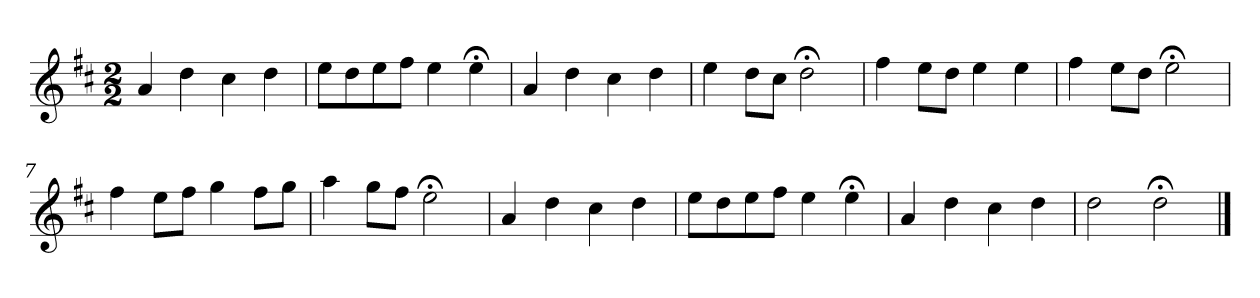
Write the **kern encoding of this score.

**kern
*part1
*staff1
*k[f#c#]
*D:
*M2/2
*MM120
=1
4a
4dd
4cc#
4dd
=2
8eeL
8dd
8ee
8ff#J
4ee
4ee;<
=3
4a
4dd
4cc#
4dd
=4
4ee
8ddL
8cc#J
2dd;<
=5
4ff#
8eeL
8ddJ
4ee
4ee
=6
4ff#
8eeL
8ddJ
2ee;<
=7
4ff#
8eeL
8ff#J
4gg
8ff#L
8ggJ
=8
4aa
8ggL
8ff#J
2ee;<
=9
4a
4dd
4cc#
4dd
=10
8eeL
8dd
8ee
8ff#J
4ee
4ee;<
=11
4a
4dd
4cc#
4dd
=12
2dd
2dd;<
==
*-
